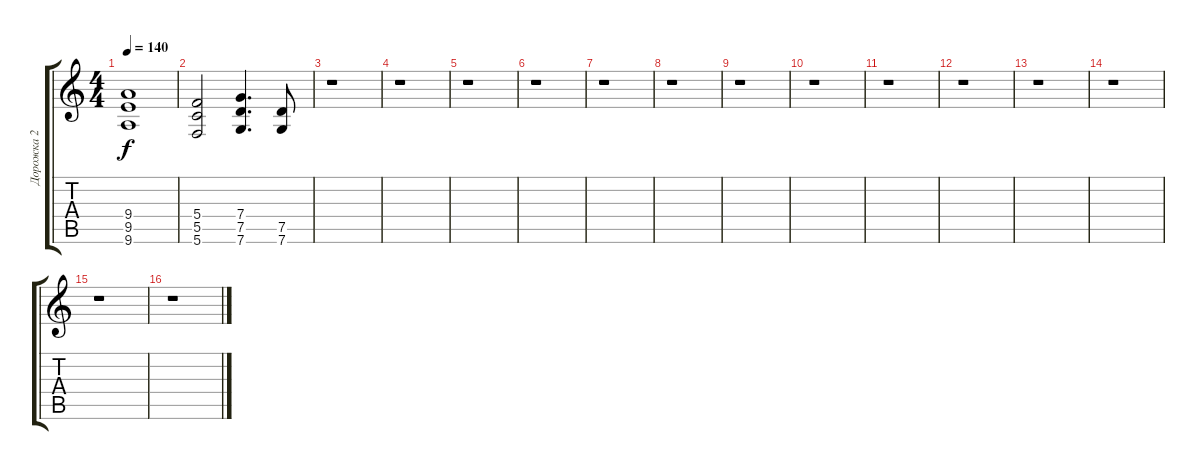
\track ("Дорожка 2" "Дорожка 2") {instrument overdrivenguitar}
\staff {score tabs}
\tuning (D4 A3 F3 C3 G2 C2) {hide}
\ts (4 4)
\tempo 140
\clef g2
\ks c
(9.4 9.5 9.6).1{dy f} |
(5.4 5.5 5.6).2 (7.4 7.5 7.6).4{d} (7.5 7.6).8 |
r.1 |
r.1 |
r.1 |
r.1 |
r.1 |
r.1 |
r.1 |
r.1 |
r.1 |
r.1 |
r.1 |
r.1 |
r.1 |
r.1
